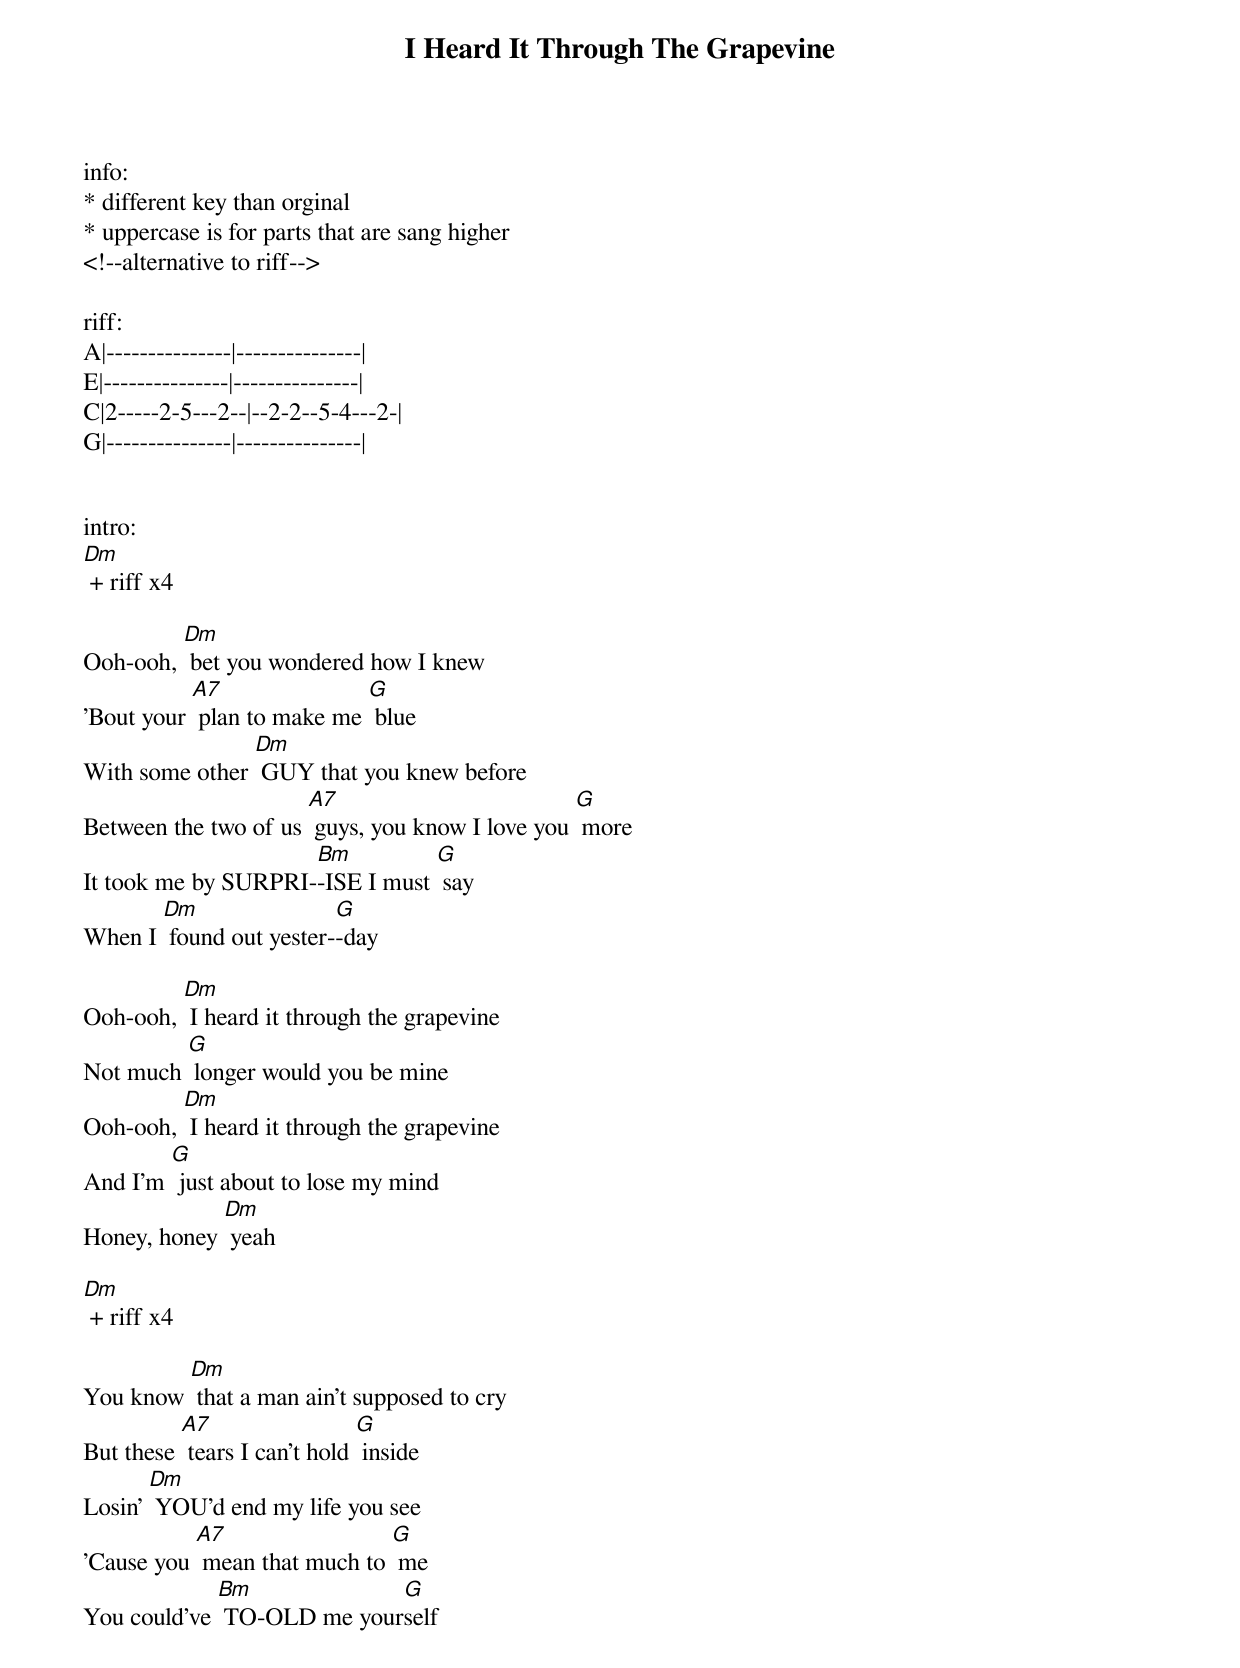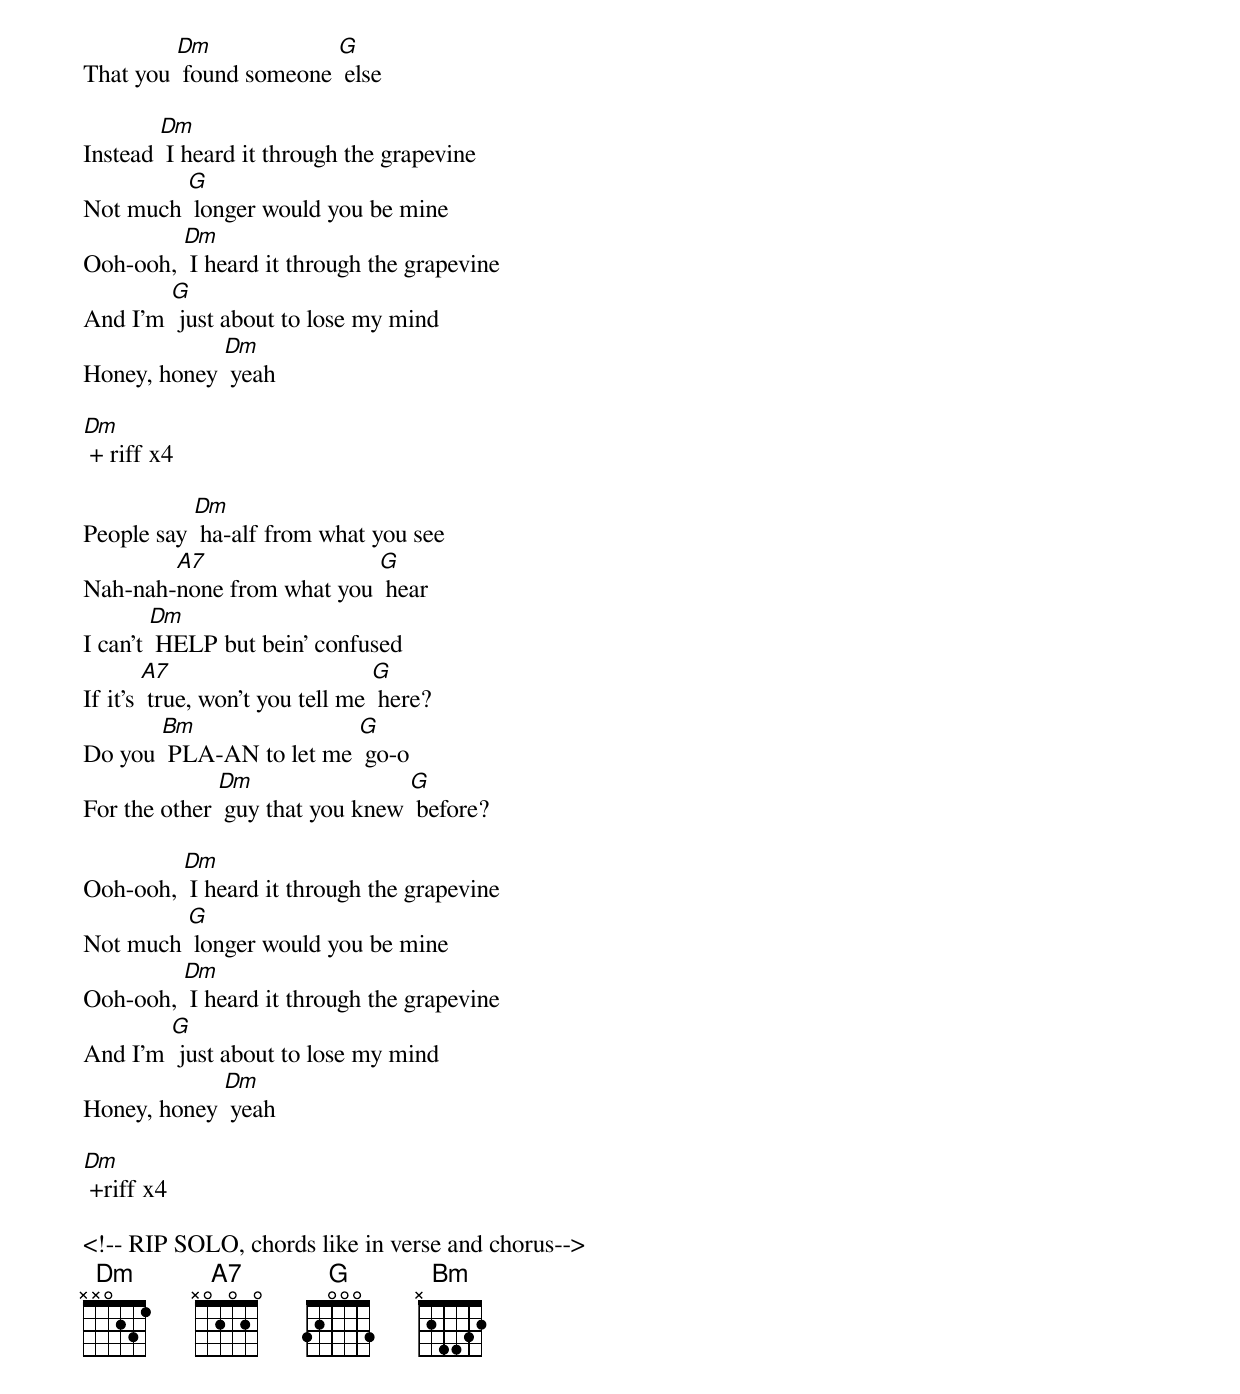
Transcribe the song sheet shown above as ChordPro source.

{t: I Heard It Through The Grapevine }
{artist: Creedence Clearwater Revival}
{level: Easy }
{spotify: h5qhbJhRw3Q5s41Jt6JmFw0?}
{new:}


info:
* different key than orginal
* uppercase is for parts that are sang higher
<!--alternative to riff-->
<pre>
riff:
A|---------------|---------------|
E|---------------|---------------|
C|2-----2-5---2--|--2-2--5-4---2-|
G|---------------|---------------|
</pre>

intro:
[Dm] + riff x4

Ooh-ooh, [Dm] bet you wondered how I knew
'Bout your [A7] plan to make me [G] blue
With some other [Dm] GUY that you knew before
Between the two of us [A7] guys, you know I love you [G] more
It took me by SURPRI-[Bm]-ISE I must [G] say
When I [Dm] found out yester-[G]-day

Ooh-ooh, [Dm] I heard it through the grapevine
Not much [G] longer would you be mine
Ooh-ooh, [Dm] I heard it through the grapevine
And I'm [G] just about to lose my mind
Honey, honey [Dm] yeah

[Dm] + riff x4

You know [Dm] that a man ain't supposed to cry
But these [A7] tears I can't hold [G] inside
Losin' [Dm] YOU'd end my life you see
'Cause you [A7] mean that much to [G] me
You could've [Bm] TO-OLD me your[G]self
That you [Dm] found someone [G] else

Instead [Dm] I heard it through the grapevine
Not much [G] longer would you be mine
Ooh-ooh, [Dm] I heard it through the grapevine
And I'm [G] just about to lose my mind
Honey, honey [Dm] yeah

[Dm] + riff x4

People say [Dm] ha-alf from what you see
Nah-nah-[A7]none from what you [G] hear
I can't [Dm] HELP but bein' confused
If it's [A7] true, won't you tell me [G] here?
Do you [Bm] PLA-AN to let me [G] go-o
For the other [Dm] guy that you knew [G] before?

Ooh-ooh, [Dm] I heard it through the grapevine
Not much [G] longer would you be mine
Ooh-ooh, [Dm] I heard it through the grapevine
And I'm [G] just about to lose my mind
Honey, honey [Dm] yeah

[Dm] +riff x4

<!-- RIP SOLO, chords like in verse and chorus-->
